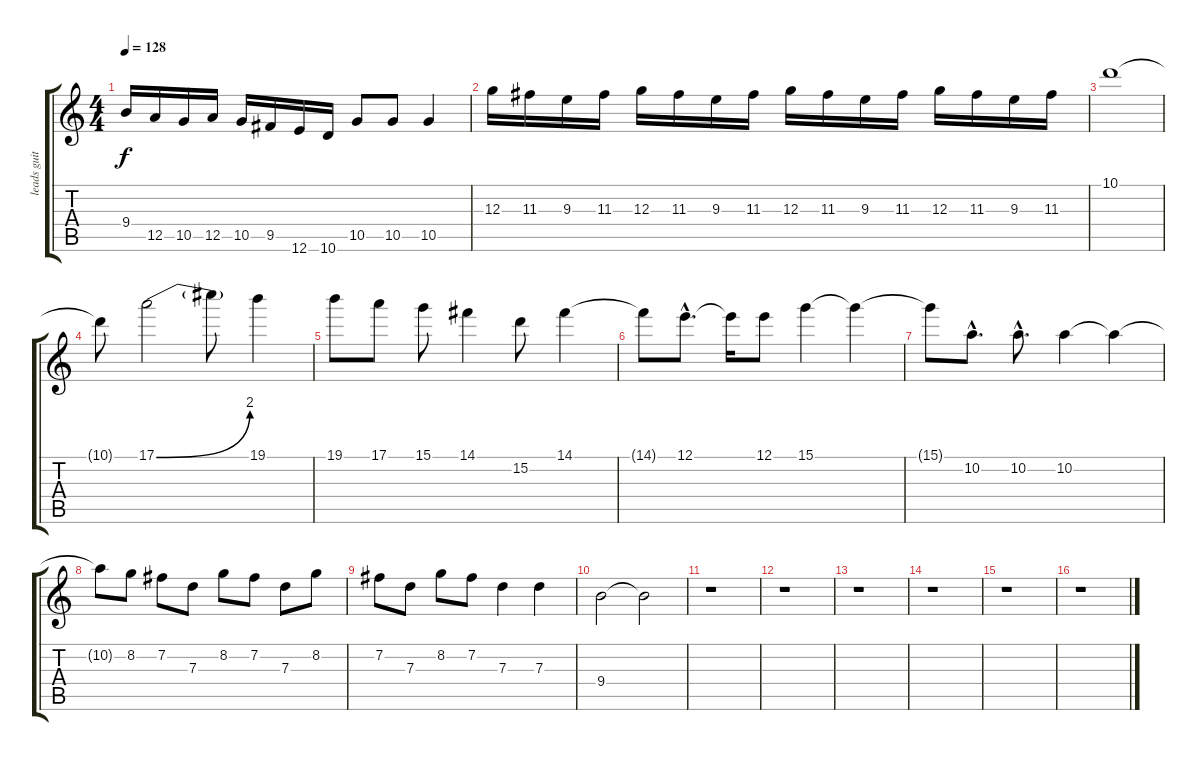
\track ("leads guitar 1" "leads guit") {instrument distortionguitar}
\staff {score tabs}
\tuning (E4 B3 G3 D3 A2 E2) {hide}
\ts (4 4)
\tempo 128
\clef g2
\ks c
9.4.16{dy f} 12.5.16 10.5.16 12.5.16 10.5.16 9.5.16 12.6.16 10.6.16 10.5.8 10.5.8 10.5.4 |
12.3.16 11.3.16 9.3.16 11.3.16 12.3.16 11.3.16 9.3.16 11.3.16 12.3.16 11.3.16 9.3.16 11.3.16 12.3.16 11.3.16 9.3.16 11.3.16 |
10.1.1 |
10.1{t}.8 17.1{be (bend 0 0 60 8)}.2 17.1{t}.8 19.1.4 |
19.1.8 17.1.8 15.1.8 14.1.4 15.2.8 14.1.4 |
14.1{t}.8 12.1{hac}.8{d} 12.1{t}.16 12.1.8 15.1.4 15.1{t}.4 |
15.1{t}.8 10.2{hac}.8{d} 10.2{hac}.8{d} 10.2.4 10.2{t}.4 |
10.2{t}.8 8.2.8 7.2.8 7.3.8 8.2.8 7.2.8 7.3.8 8.2.8 |
7.2.8 7.3.8 8.2.8 7.2.8 7.3.4 7.3.4 |
9.4.2 9.4{t}.2 |
r.1 |
r.1 |
r.1 |
r.1 |
r.1 |
r.1
